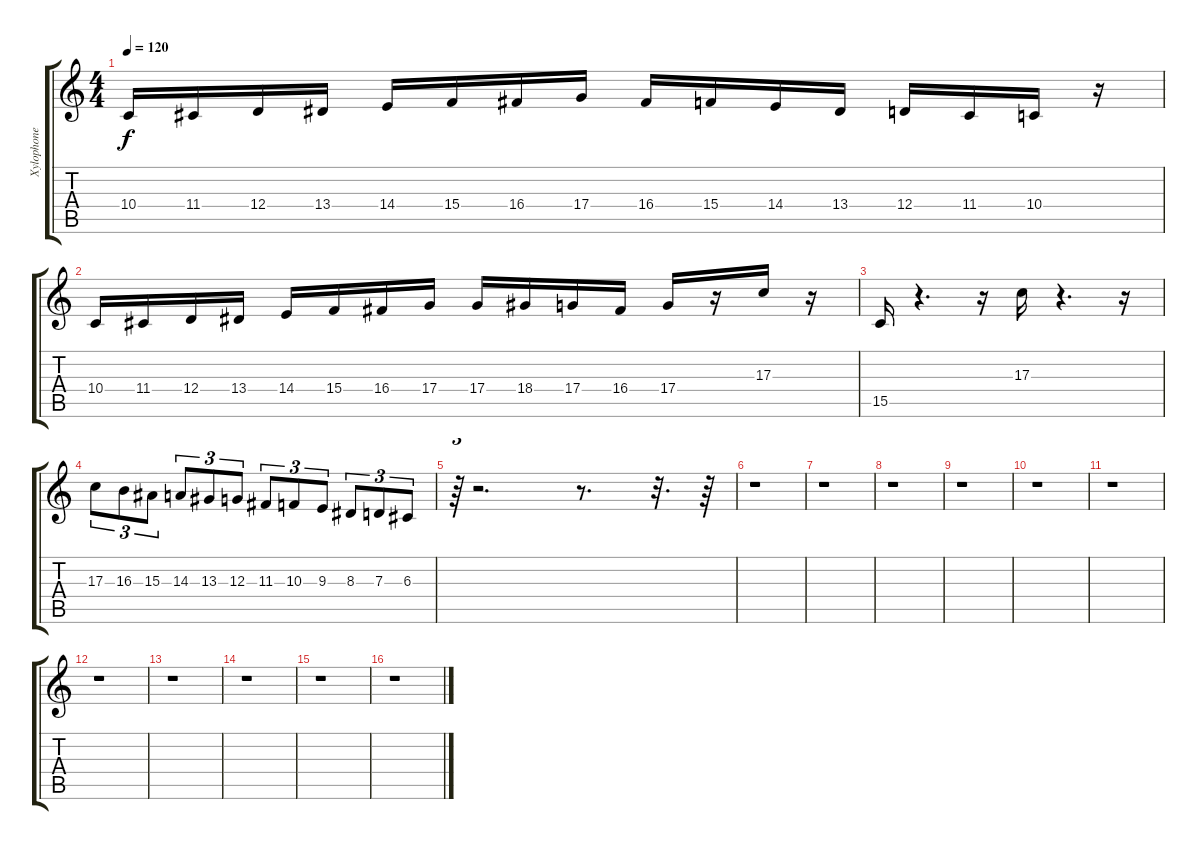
\track ("Xylophone" "Xylophone") {instrument vibraphone}
\staff {score tabs}
\tuning (E4 B3 G3 D3 A2 E2) {hide}
\ts (4 4)
\tempo 120
\clef g2
\ks c
10.4.16{dy f} 11.4.16 12.4.16 13.4.16 14.4.16 15.4.16 16.4.16 17.4.16 16.4.16 15.4.16 14.4.16 13.4.16 12.4.16 11.4.16 10.4.16 r.16 |
10.4.16 11.4.16 12.4.16 13.4.16 14.4.16 15.4.16 16.4.16 17.4.16 17.4.16 18.4.16 17.4.16 16.4.16 17.4.16 r.16 17.3.16 r.16 |
15.5.16 r.4{d} r.16 17.3.16 r.4{d} r.16 |
17.3.8{tu (3 2)} 16.3.8{tu (3 2)} 15.3.8{tu (3 2)} 14.3.8{tu (3 2)} 13.3.8{tu (3 2)} 12.3.8{tu (3 2)} 11.3.8{tu (3 2)} 10.3.8{tu (3 2)} 9.3.8{tu (3 2)} 8.3.8{tu (3 2)} 7.3.8{tu (3 2)} 6.3.8{tu (3 2)} |
r.64{tu (3 2)} r.2{d} r.8{d} r.32{d} r.64 |
r.1 |
r.1 |
r.1 |
r.1 |
r.1 |
r.1 |
r.1 |
r.1 |
r.1 |
r.1 |
r.1
